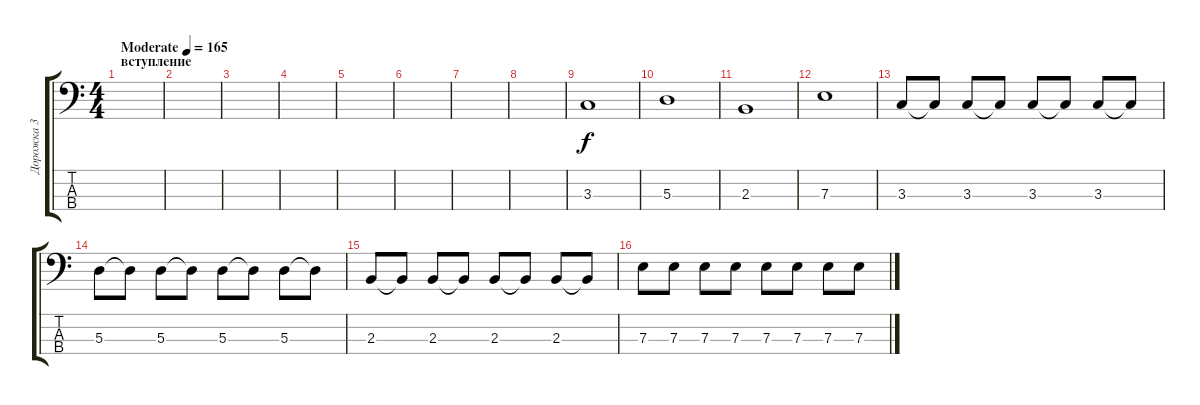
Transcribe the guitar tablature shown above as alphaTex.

\track ("Дорожка 3" "Дорожка 3") {instrument electricbassfinger}
\staff {score tabs}
\tuning (G2 D2 A1 E1) {hide}
\ts (4 4)
\section ("" "вступление")
\tempo (165 "Moderate")
\clef f4
\ks c
|
|
|
|
|
|
|
|
3.3.1 |
5.3.1 |
2.3.1 |
7.3.1 |
3.3.8 3.3{t}.8 3.3.8 3.3{t}.8 3.3.8 3.3{t}.8 3.3.8 3.3{t}.8 |
5.3.8 5.3{t}.8 5.3.8 5.3{t}.8 5.3.8 5.3{t}.8 5.3.8 5.3{t}.8 |
2.3.8 2.3{t}.8 2.3.8 2.3{t}.8 2.3.8 2.3{t}.8 2.3.8 2.3{t}.8 |
7.3.8 7.3.8 7.3.8 7.3.8 7.3.8 7.3.8 7.3.8 7.3.8
